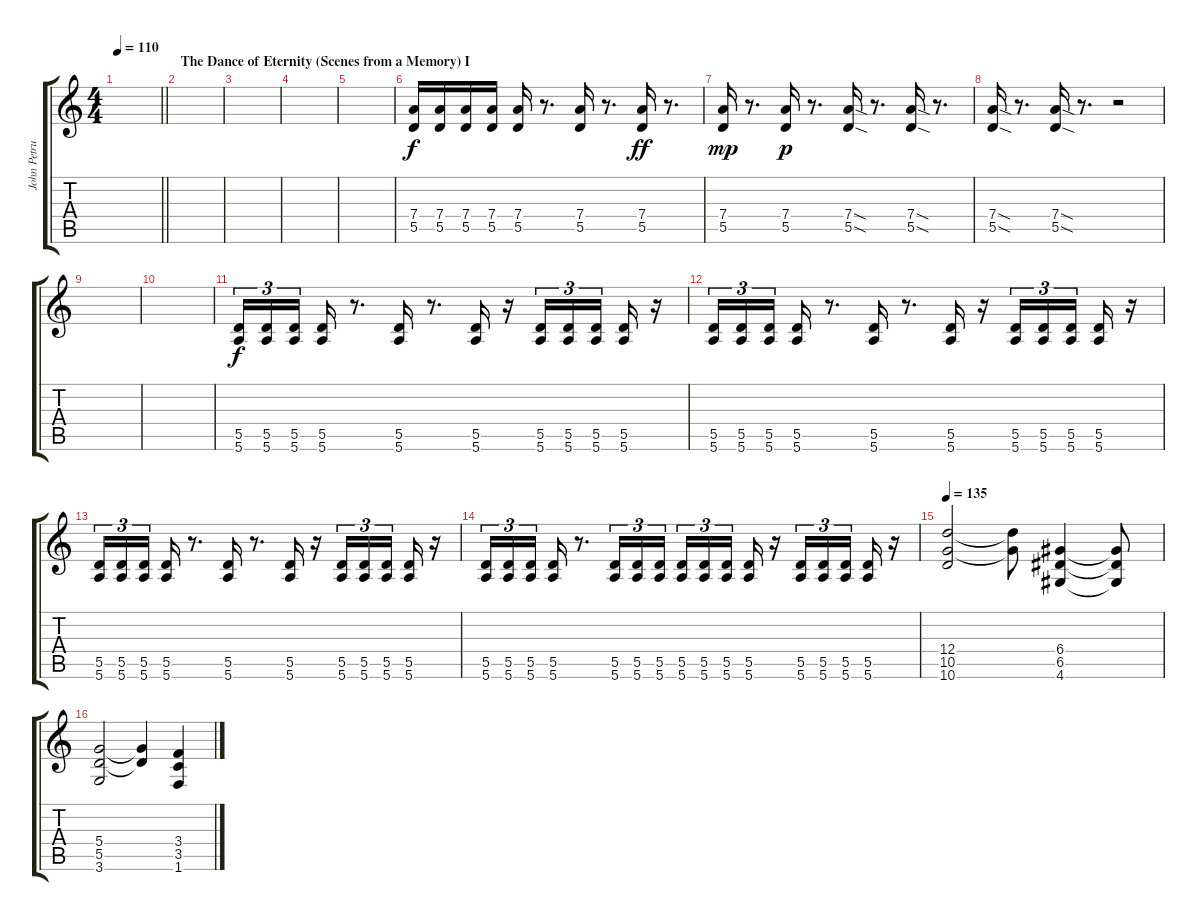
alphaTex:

\track ("John Petrucci Lead Guitar" "John Petru") {instrument distortionguitar}
\staff {score tabs}
\tuning (E4 B3 G3 D3 A2 E2) {hide}
\ts (4 4)
\tempo 110
\clef g2
\barLineRight lightlight
\ks c
|
\section ("" "The Dance of Eternity (Scenes from a Memory) I")
|
|
|
|
(7.4 5.5).16 (7.4 5.5).16 (7.4 5.5).16 (7.4 5.5).16 (7.4 5.5).16 r.8{d} (7.4 5.5).16{dy f} r.8{d} (7.4 5.5).16{dy ff} r.8{d} |
(7.4 5.5).16{dy mp} r.8{d} (7.4 5.5).16{dy p} r.8{d} (7.4{sod} 5.5{sod}).16{instrument guitarfretnoise} r.8{d} (7.4{sod} 5.5{sod}).16 r.8{d} |
(7.4{sod} 5.5{sod}).16 r.8{d} (7.4{sod} 5.5{sod}).16 r.8{d} r.2{instrument distortionguitar} |
|
|
(5.5 5.6).16{tu (3 2) dy f} (5.5 5.6).16{tu (3 2)} (5.5 5.6).16{tu (3 2) beam splitsecondary} (5.5 5.6).16 r.8{d} (5.5 5.6).16 r.8{d} (5.5 5.6).16 r.16 (5.5 5.6).16{tu (3 2)} (5.5 5.6).16{tu (3 2)} (5.5 5.6).16{tu (3 2) beam splitsecondary} (5.5 5.6).16 r.16 |
(5.5 5.6).16{tu (3 2)} (5.5 5.6).16{tu (3 2)} (5.5 5.6).16{tu (3 2) beam splitsecondary} (5.5 5.6).16 r.8{d} (5.5 5.6).16 r.8{d} (5.5 5.6).16 r.16 (5.5 5.6).16{tu (3 2)} (5.5 5.6).16{tu (3 2)} (5.5 5.6).16{tu (3 2) beam splitsecondary} (5.5 5.6).16 r.16 |
(5.5 5.6).16{tu (3 2)} (5.5 5.6).16{tu (3 2)} (5.5 5.6).16{tu (3 2) beam splitsecondary} (5.5 5.6).16 r.8{d} (5.5 5.6).16 r.8{d} (5.5 5.6).16 r.16 (5.5 5.6).16{tu (3 2)} (5.5 5.6).16{tu (3 2)} (5.5 5.6).16{tu (3 2) beam splitsecondary} (5.5 5.6).16 r.16 |
(5.5 5.6).16{tu (3 2)} (5.5 5.6).16{tu (3 2)} (5.5 5.6).16{tu (3 2) beam splitsecondary} (5.5 5.6).16 r.8{d} (5.5 5.6).16{tu (3 2)} (5.5 5.6).16{tu (3 2)} (5.5 5.6).16{tu (3 2)} (5.5 5.6).16{tu (3 2)} (5.5 5.6).16{tu (3 2)} (5.5 5.6).16{tu (3 2) beam splitsecondary} (5.5 5.6).16 r.16 (5.5 5.6).16{tu (3 2)} (5.5 5.6).16{tu (3 2)} (5.5 5.6).16{tu (3 2) beam splitsecondary} (5.5 5.6).16 r.16 |
\tempo 135
(12.4 10.5 10.6).2 (12.4{t} 10.5{t}).8 (6.4 6.5 4.6).4 (6.4{t} 6.5{t} 4.6{t}).8 |
(5.4 5.5 3.6).2 (5.4{t} 5.5{t}).4 (3.4 3.5 1.6).4
